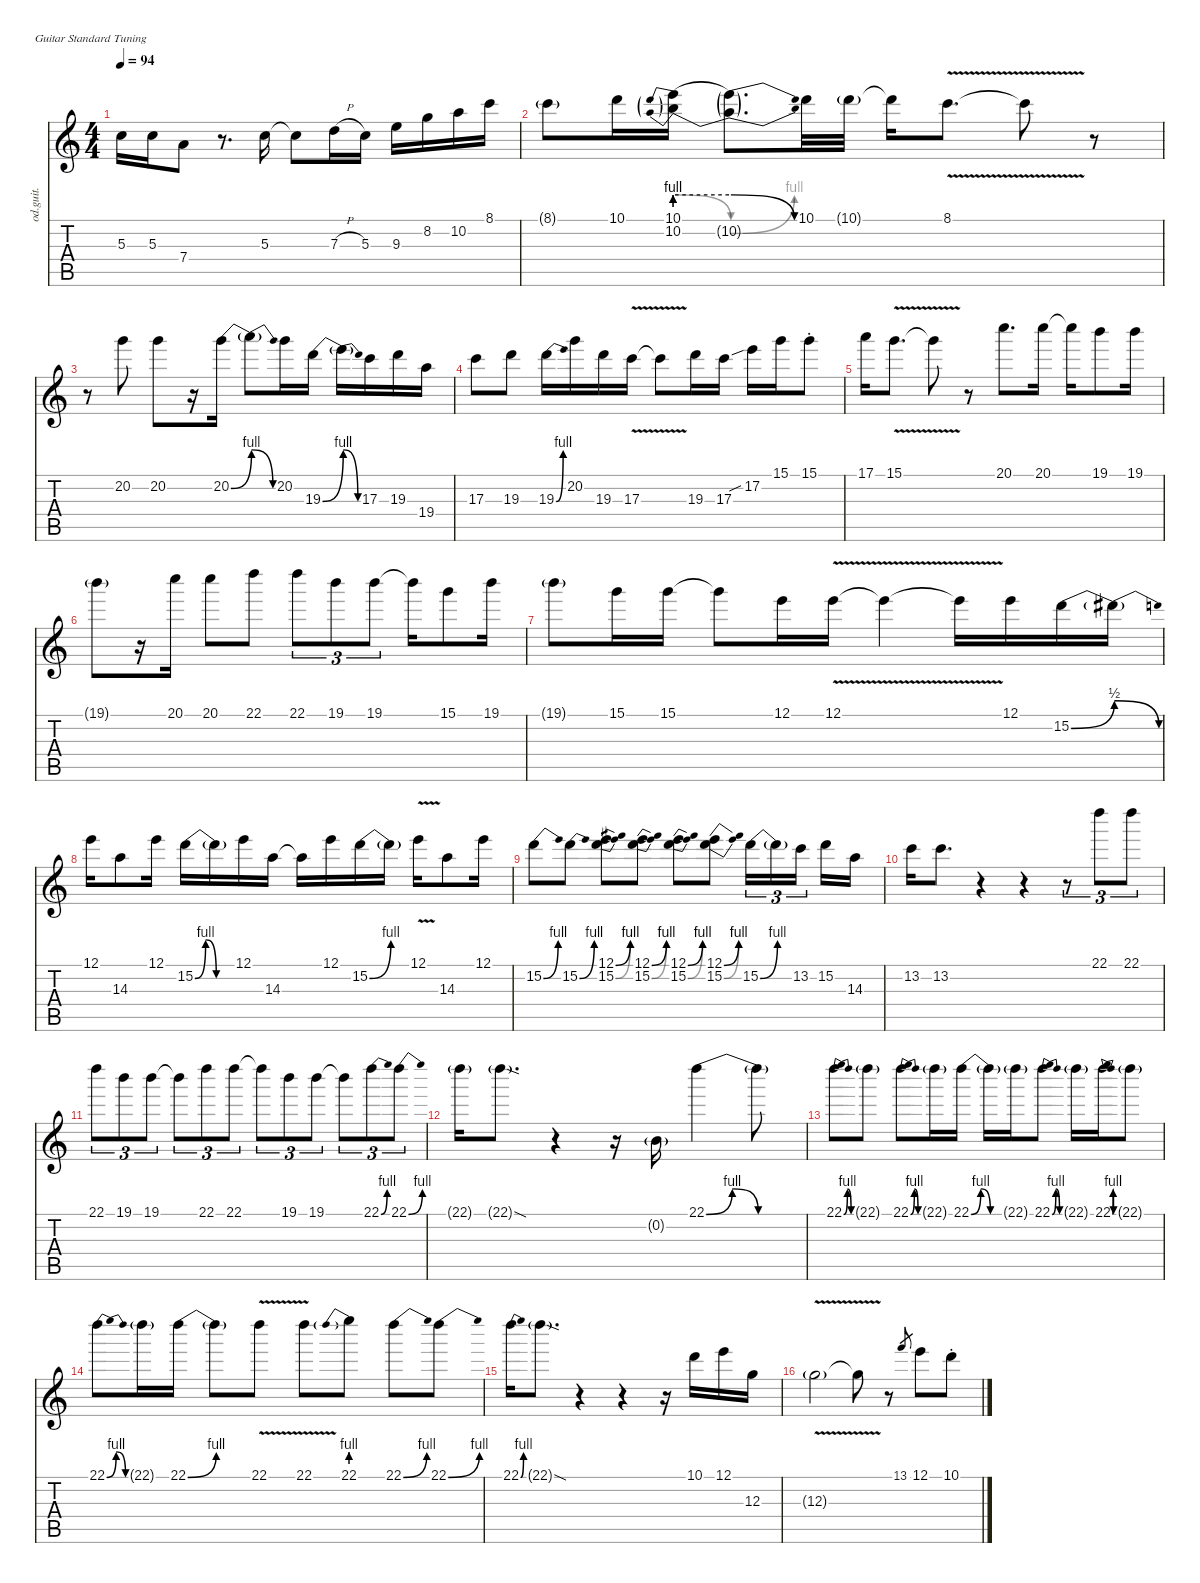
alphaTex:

\defaultSystemsLayout 4
\hideDynamics
\bracketExtendMode nobrackets
\otherSystemsTrackNameOrientation horizontal
\track ("Carlos Santana" "od.guit.") {mute instrument overdrivenguitar}
\staff {score tabs}
\tuning (E4 B3 G3 D3 A2 E2)
\ts (4 4)
\tempo 94
\clef g2
\ks c
5.3.16{dy f beam Down} 5.3.16{beam Down} 7.4.8{beam Down} r.8{d beam Down} 5.3.16{beam Down} 5.3{t}.8{beam Down} 7.3{h}.16{beam Down} 5.3.16{beam Down} 9.3.16{beam Down} 8.2.16{beam Down} 10.2.16{beam Down} 8.1.16{beam Down} |
8.1{g}.8{dy mf beam Down} 10.1.16{dy f beam Down} (10.1{be (prebend 0 4 60 4)} 10.2{be (prebendrelease 0 4 60 0)}).16{beam Down} (10.1{be (release 0 4 60 0) t} 10.2{be (bend 0 0 60 4) t}).8{d beam Down} 10.1.32{beam Down} 10.1{g}.32{dy mf beam Down} 10.1{t}.16{dy f beam Down} 8.1{v}.8{d beam Down} 8.1{v t}.8{beam Down} r.8{beam Down} |
r.8{beam Down} 20.2.8{beam Down} 20.2.8{beam Down} r.16{beam Down} 20.2{be (bend 0 0 60 4)}.16{beam Down} 20.2{be (release 0 4 60 0) t}.8{beam Down} 20.2.16{beam Down} 19.3{be (bend 0 0 60 4)}.16{beam Down} 19.3{be (release 0 4 60 0) t}.16{beam Down} 17.3.16{beam Down} 19.3.16{beam Down} 19.4.16{beam Down} |
17.3.8{beam Down} 19.3.8{beam Down} 19.3{be (bend 0 0 30 4)}.16{beam Down} 20.2.16{beam Down} 19.3.16{beam Down} 17.3{v}.16{beam Down} 17.3{v t}.8{beam Down} 19.3.16{beam Down} 17.3.16{beam Down} 17.2{sib}.16{beam Down} 15.1.16{beam Down} 15.1{st}.8{beam Down} |
17.1.16{beam Down} 15.1{v}.8{d beam Down} 15.1{v t}.8{beam Down} r.8{beam Down} 20.1.8{d beam Down} 20.1.16{beam Down} 20.1{t}.16{beam Down} 19.1.8{beam Down} 19.1.16{beam Down} |
19.1{g}.8{dy mf beam Down} r.16{beam Down} 20.1.16{dy f beam Down} 20.1.8{beam Down} 22.1.8{beam Down} 22.1.8{tu (3 2) beam Down} 19.1.8{tu (3 2) beam Down} 19.1.8{tu (3 2) beam Down} 19.1{t}.16{beam Down} 15.1.8{beam Down} 19.1.16{beam Down} |
19.1{g}.8{dy mf beam Down} 15.1.16{dy f beam Down} 15.1.16{beam Down} 15.1{t}.8{beam Down} 12.1.16{beam Down} 12.1{v}.16{beam Down} 12.1{v t}.4{beam Down} 12.1{v t}.16{beam Down} 12.1.16{beam Down} 15.2{be (bend 0 0 60 2)}.16{beam Down} 15.2{be (release 0 2 60 0) t}.16{beam Down} |
12.1.16{beam Down} 14.3.8{beam Down} 12.1.16{beam Down} 15.2{be (bendrelease 0 0 30 4 30 4 60 0)}.16{beam Down} 15.2{be (hold 0 0 60 0) t}.16{beam Down} 12.1.16{beam Down} 14.3.16{beam Down} 14.3{t}.16{beam Down} 12.1.16{beam Down} 15.2{be (bend 0 0 60 4)}.16{beam Down} 15.2{be (hold 0 0 60 0) t}.16{beam Down} 12.1{v}.16{beam Down} 14.3.8{beam Down} 12.1.16{beam Down} |
15.2{be (bend 0 0 30 4)}.8{beam Down} 15.2{be (bend 0 0 30 4)}.8{beam Down} (12.1{be (bend 0 0 30 4)} 15.2{be (bend 0 0 30 4)}).8{beam Down} (12.1{be (bend 0 0 30 4)} 15.2{be (bend 0 0 30 4)}).8{beam Down} (12.1{be (bend 0 0 30 4)} 15.2{be (bend 0 0 30 4)}).8{beam Down} (12.1{be (bend 0 0 30 4)} 15.2{be (bend 0 0 30 4)}).8{beam Down} 15.2{be (bend 0 0 60 4)}.16{tu (3 2) beam Down} 15.2{be (hold 0 0 60 0) t}.16{tu (3 2) beam Down} 13.2.16{tu (3 2) beam Down} 15.2.16{beam Down} 14.3.16{beam Down} |
13.2.16{beam Down} 13.2.8{d beam Down} r.4{beam Down} r.4{beam Down} r.8{tu (3 2) beam Down} 22.1.8{tu (3 2) beam Down} 22.1.8{tu (3 2) beam Down} |
22.1.8{tu (3 2) beam Down} 19.1.8{tu (3 2) beam Down} 19.1.8{tu (3 2) beam Down} 19.1{t}.8{tu (3 2) beam Down} 22.1.8{tu (3 2) beam Down} 22.1.8{tu (3 2) beam Down} 22.1{t}.8{tu (3 2) beam Down} 19.1.8{tu (3 2) beam Down} 19.1.8{tu (3 2) beam Down} 19.1{t}.8{tu (3 2) beam Down} 22.1{be (bend 0 0 30 4)}.8{tu (3 2) beam Down} 22.1{be (bend 0 0 30 4)}.8{tu (3 2) beam Down} |
22.1{g}.16{dy mf beam Down} 22.1{sod g}.8{d beam Down} r.4{beam Down} r.16{beam Down} 0.2{g}.16{beam Down} 22.1{be (bendrelease 0 0 30 4 30 4 60 0)}.4{dy f beam Down} 22.1{be (hold 0 0 60 0) t}.8{beam Down} |
22.1{be (bendrelease 0 0 15 4 30 4 45 0)}.8{beam Down} 22.1{g}.8{dy mf beam Down} 22.1{be (bendrelease 0 0 15 4 30 4 45 0)}.8{dy f beam Down} 22.1{g}.16{dy mf beam Down} 22.1{be (bendrelease 0 0 30 4 30 4 60 0)}.16{dy f beam Down} 22.1{be (hold 0 0 60 0) t}.16{beam Down} 22.1{g}.16{dy mf beam Down} 22.1{be (bendrelease 0 0 15 4 30 4 45 0)}.8{dy f beam Down} 22.1{g}.16{dy mf beam Down} 22.1{be (bendrelease 0 0 15 4 30 4 45 0)}.16{dy f beam Down} 22.1{g}.8{dy mf beam Down} |
22.1{be (bendrelease 0 0 15 4 30 4 45 0)}.8{dy f beam Down} 22.1{g}.16{dy mf beam Down} 22.1{be (bend 0 0 60 4)}.16{dy f beam Down} 22.1{be (hold 0 0 60 0) t}.8{beam Down} 22.1{v}.8{beam Down} 22.1{v}.8{beam Down} 22.1{be (prebend 0 4 60 4)}.8{beam Down} 22.1{be (bend 0 0 30 4)}.8{beam Down} 22.1{be (bend 0 0 30 4)}.8{beam Down} |
22.1{be (bend 0 0 30 4)}.16{beam Down} 22.1{sod g}.8{d dy mf beam Down} r.4{beam Down} r.4{beam Down} r.16{beam Down} 10.1.16{dy f beam Down} 12.1.16{beam Down} 12.3.16{beam Down} |
12.3{v g}.2{dy mf beam Down} 12.3{v t}.8{dy f beam Down} r.8{beam Down} 13.1.8{gr dy mf beam Up} 12.1.8{dy f beam Down} 10.1{st}.8{beam Down}
